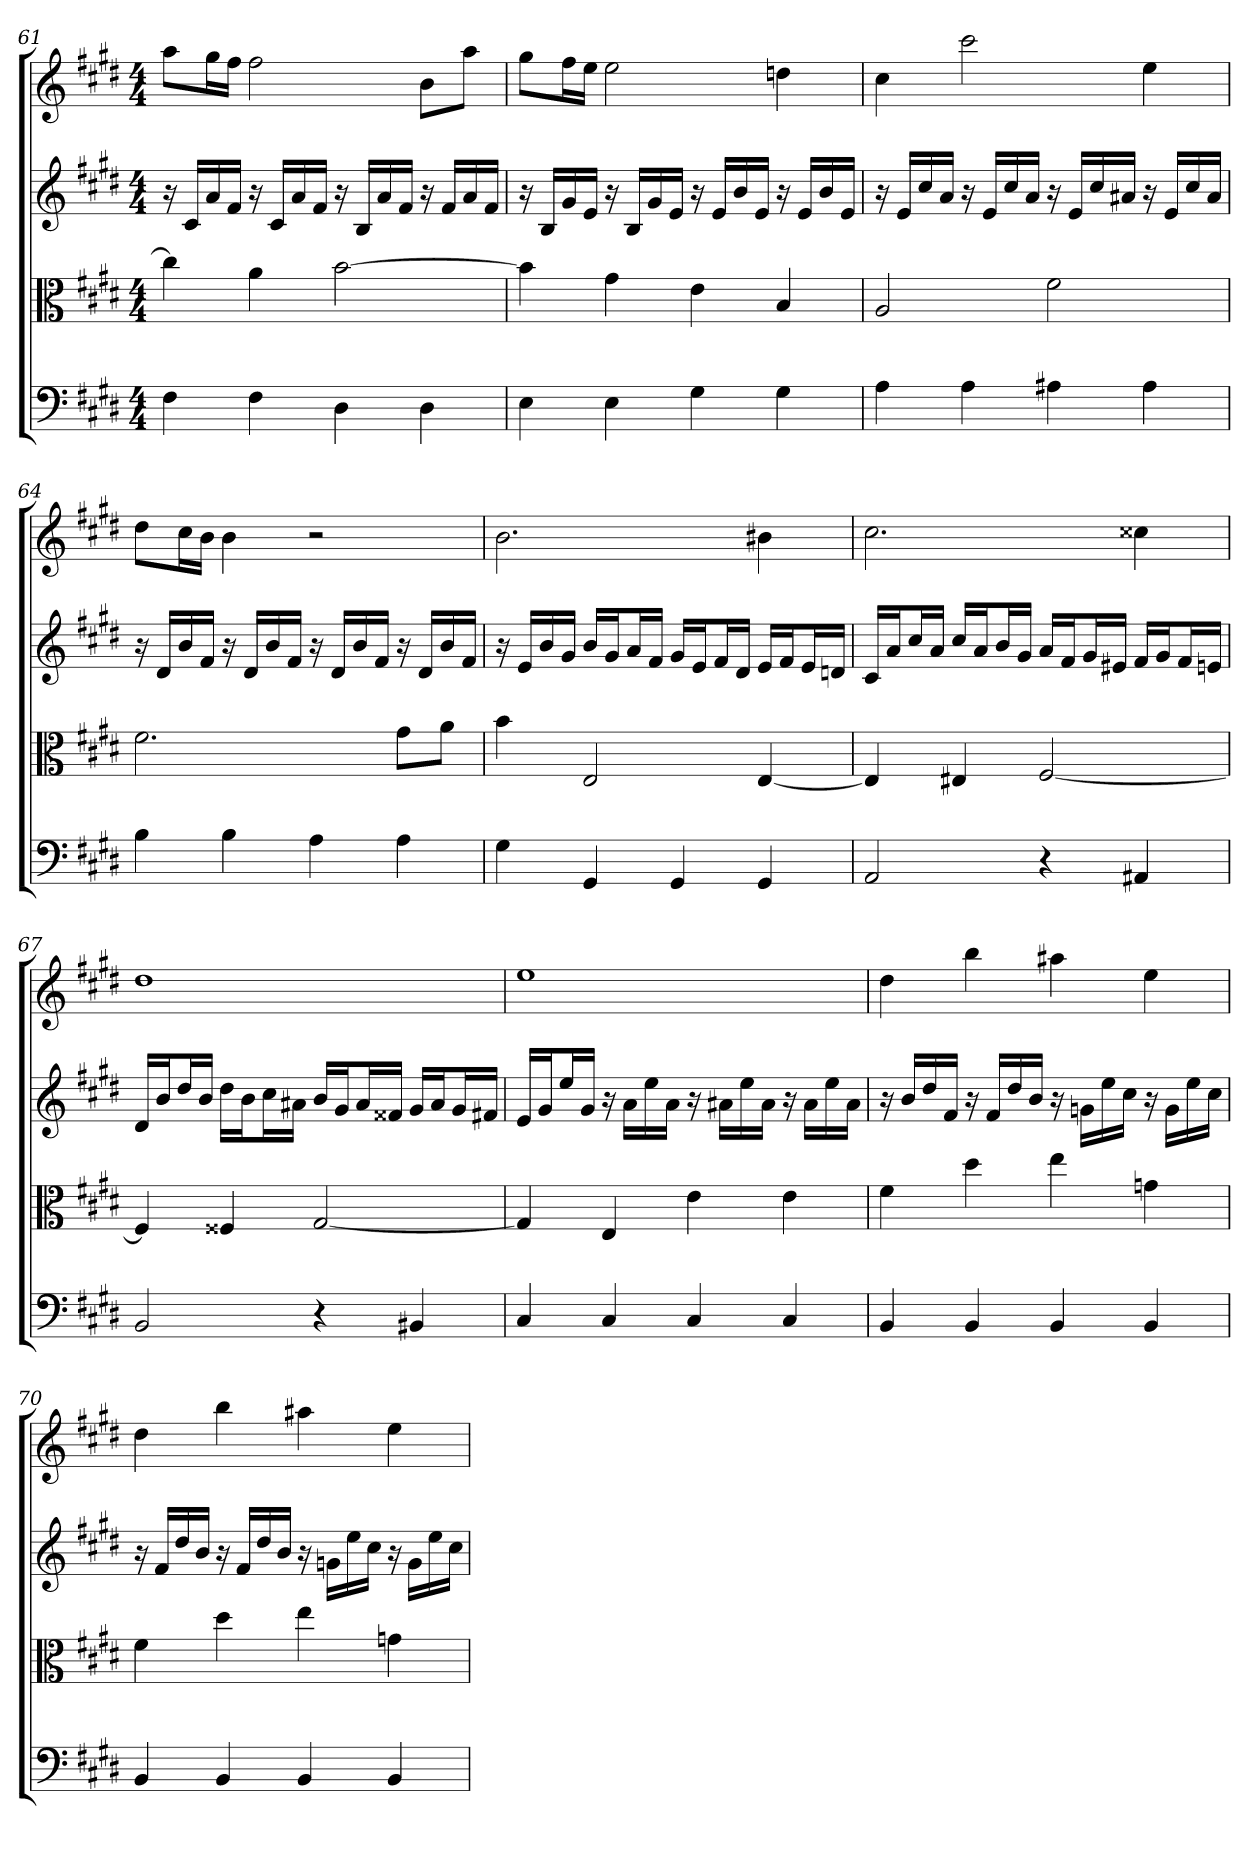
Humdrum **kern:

**kern	**kern	**kern	**kern
*part4	*part3	*part2	*part1
*staff4	*staff3	*staff2	*staff1
*clefF4	*clefC3	*	*
*k[f#c#g#d#]	*k[f#c#g#d#]	*k[f#c#g#d#]	*k[f#c#g#d#]
*E:	*E:	*E:	*E:
*M4/4	*M4/4	*M4/4	*M4/4
=61	=61	=61	=61
4F#	4cc#]	16r	8aaL
.	.	16c#LL	.
.	.	16a	16gg#L
.	.	16f#JJ	16ff#JJ
4F#	4a	16r	2ff#
.	.	16c#LL	.
.	.	16a	.
.	.	16f#JJ	.
4D#	[2b	16r	.
.	.	16BLL	.
.	.	16a	.
.	.	16f#JJ	.
4D#	.	16r	8bL
.	.	16f#LL	.
.	.	16a	8aaJ
.	.	16f#JJ	.
=62	=62	=62	=62
4E	4b]	16r	8gg#L
.	.	16BLL	.
.	.	16g#	16ff#L
.	.	16eJJ	16eeJJ
4E	4g#	16r	2ee
.	.	16BLL	.
.	.	16g#	.
.	.	16eJJ	.
4G#	4e	16r	.
.	.	16eLL	.
.	.	16b	.
.	.	16eJJ	.
4G#	4B	16r	4ddn
.	.	16eLL	.
.	.	16b	.
.	.	16eJJ	.
=63	=63	=63	=63
4A	2A	16r	4cc#
.	.	16eLL	.
.	.	16cc#	.
.	.	16aJJ	.
4A	.	16r	2ccc#
.	.	16eLL	.
.	.	16cc#	.
.	.	16aJJ	.
4A#X	2f#	16r	.
.	.	16eLL	.
.	.	16cc#	.
.	.	16a#XJJ	.
4A#	.	16r	4ee
.	.	16eLL	.
.	.	16cc#	.
.	.	16a#JJ	.
=64	=64	=64	=64
4B	2.f#	16r	8dd#L
.	.	16d#LL	.
.	.	16b	16cc#L
.	.	16f#JJ	16bJJ
4B	.	16r	4b
.	.	16d#LL	.
.	.	16b	.
.	.	16f#JJ	.
4A	.	16r	2r
.	.	16d#LL	.
.	.	16b	.
.	.	16f#JJ	.
4A	8g#\L	16r	.
.	.	16d#LL	.
.	8a\J	16b	.
.	.	16f#JJ	.
=65	=65	=65	=65
4G#	4b	16r	2.b
.	.	16eLL	.
.	.	16b	.
.	.	16g#JJ	.
4GG#	2E	16bLL	.
.	.	16g#J	.
.	.	16aL	.
.	.	16f#JJ	.
4GG#	.	16g#LL	.
.	.	16eJ	.
.	.	16f#L	.
.	.	16d#JJ	.
4GG#	[4E	16eLL	4b#X
.	.	16f#J	.
.	.	16eL	.
.	.	16dnJJ	.
=66	=66	=66	=66
2AA	4E]	16c#LL	2.cc#
.	.	16aJ	.
.	.	16cc#L	.
.	.	16aJJ	.
.	4E#X	16cc#LL	.
.	.	16aJ	.
.	.	16bL	.
.	.	16g#JJ	.
4r	[2F#	16aLL	.
.	.	16f#J	.
.	.	16g#L	.
.	.	16e#XJJ	.
4AA#X	.	16f#LL	4cc##X
.	.	16g#J	.
.	.	16f#L	.
.	.	16enJJ	.
=67	=67	=67	=67
2BB	4F#]	16d#LL	1dd#
.	.	16bJ	.
.	.	16dd#L	.
.	.	16bJJ	.
.	4F##X	16dd#LL	.
.	.	16bJ	.
.	.	16cc#L	.
.	.	16a#XJJ	.
4r	[2G#	16bLL	.
.	.	16g#J	.
.	.	16a#L	.
.	.	16f##XJJ	.
4BB#X	.	16g#LL	.
.	.	16a#J	.
.	.	16g#L	.
.	.	16f#XJJ	.
=68	=68	=68	=68
4C#	4G#]	16eLL	1ee
.	.	16g#J	.
.	.	16eeL	.
.	.	16g#JJ	.
4C#	4E	16r	.
.	.	16aLL	.
.	.	16ee	.
.	.	16aJJ	.
4C#	4e	16r	.
.	.	16a#XLL	.
.	.	16ee	.
.	.	16a#JJ	.
4C#	4e	16r	.
.	.	16a#LL	.
.	.	16ee	.
.	.	16a#JJ	.
=69	=69	=69	=69
4BB	4f#	16r	4dd#
.	.	16bLL	.
.	.	16dd#	.
.	.	16f#JJ	.
4BB	4dd#	16r	4bb
.	.	16f#LL	.
.	.	16dd#	.
.	.	16bJJ	.
4BB	4ee	16r	4aa#X
.	.	16gnLL	.
.	.	16ee	.
.	.	16cc#JJ	.
4BB	4gn	16r	4ee
.	.	16gLL	.
.	.	16ee	.
.	.	16cc#JJ	.
=70	=70	=70	=70
4BB	4f#	16r	4dd#
.	.	16f#LL	.
.	.	16dd#	.
.	.	16bJJ	.
4BB	4dd#	16r	4bb
.	.	16f#LL	.
.	.	16dd#	.
.	.	16bJJ	.
4BB	4ee	16r	4aa#X
.	.	16gnLL	.
.	.	16ee	.
.	.	16cc#JJ	.
4BB	4gn	16r	4ee
.	.	16gLL	.
.	.	16ee	.
.	.	16cc#JJ	.
=	=	=	=
*-	*-	*-	*-
